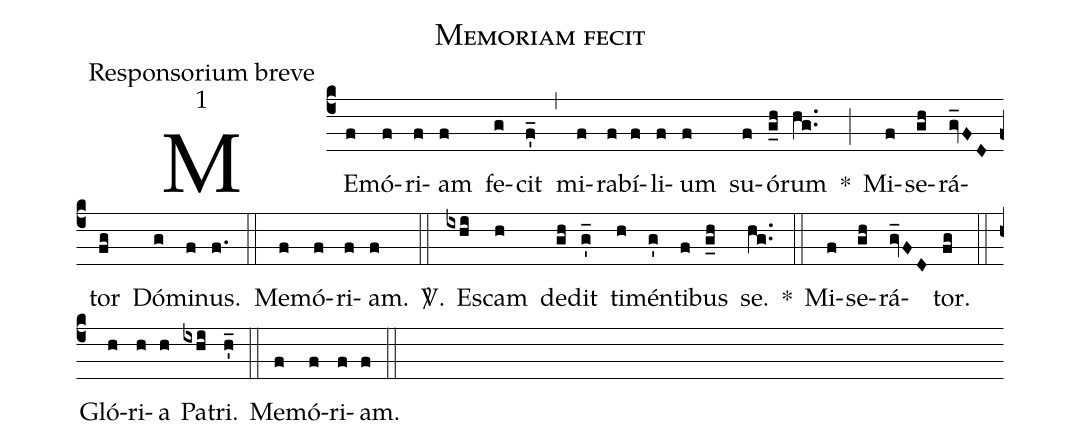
name:Memoriam fecit;
office-part:Responsorium breve;
mode:1;
%%
(c4) ME(f)mó(f)ri(f)am(f) fe(g)cit(f'_) (,) mi(f)ra(f)bí(f)li(f)um(f) su(f)ó(g_h)rum(hg..) *(;) Mi(f)se(gh)rá(gv_FD)tor(fg) Dó(g)mi(f)nus.(f.) (::) Me(f)mó(f)ri(f)am.(f) <sp>V/</sp>.(::) E(ixhi)scam(h) de(gh)dit(g'_) ti(h)mén(g')ti(f)bus(g_h) se.(hg..) *(::) Mi(f)se(gh)rá(gv_FD)tor.(fg) (::) Gló(h)ri(h)a(h) Pa(ixhi)tri.(h'_) (::) Me(f)mó(f)ri(f)am.(f) (::)
